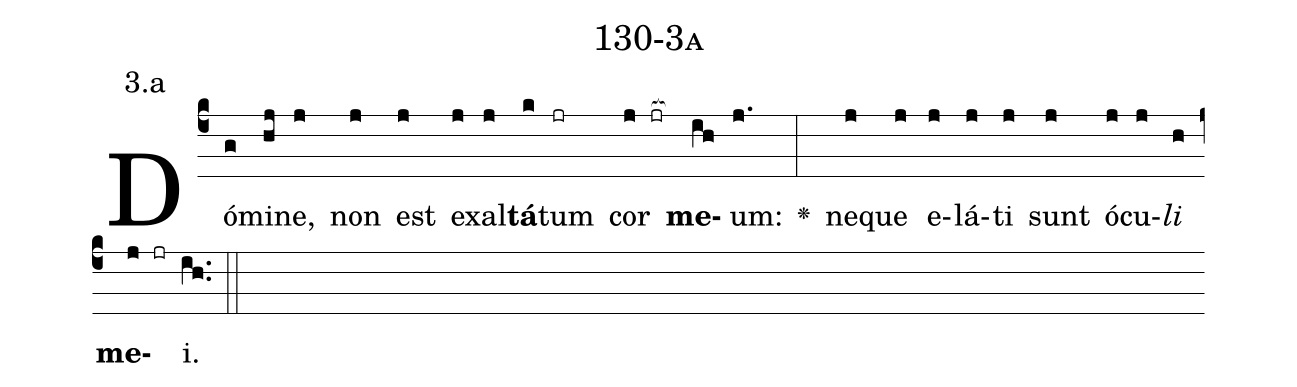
name: 130-3a;
annotation: 3.a;
%%
(c4)Dó(g)mi(hj)ne,(j) non(j) est(j) ex(j)al(j)<b>tá</b>(k)tum(jr) cor(j jr[ocb:1{]) <b>me</b>(ih[ocb:0}])um:(j.) <v>\greheightstar</v>(:) ne(j)que(j) e(j)lá(j)ti(j) sunt(j) ó(j)cu(j)<i>li</i>(h) <b>me</b>(j jr)i.(ih..) (::)


%E(j) u(j) o(j) u(h) a(j) e.(ih..) (::)
